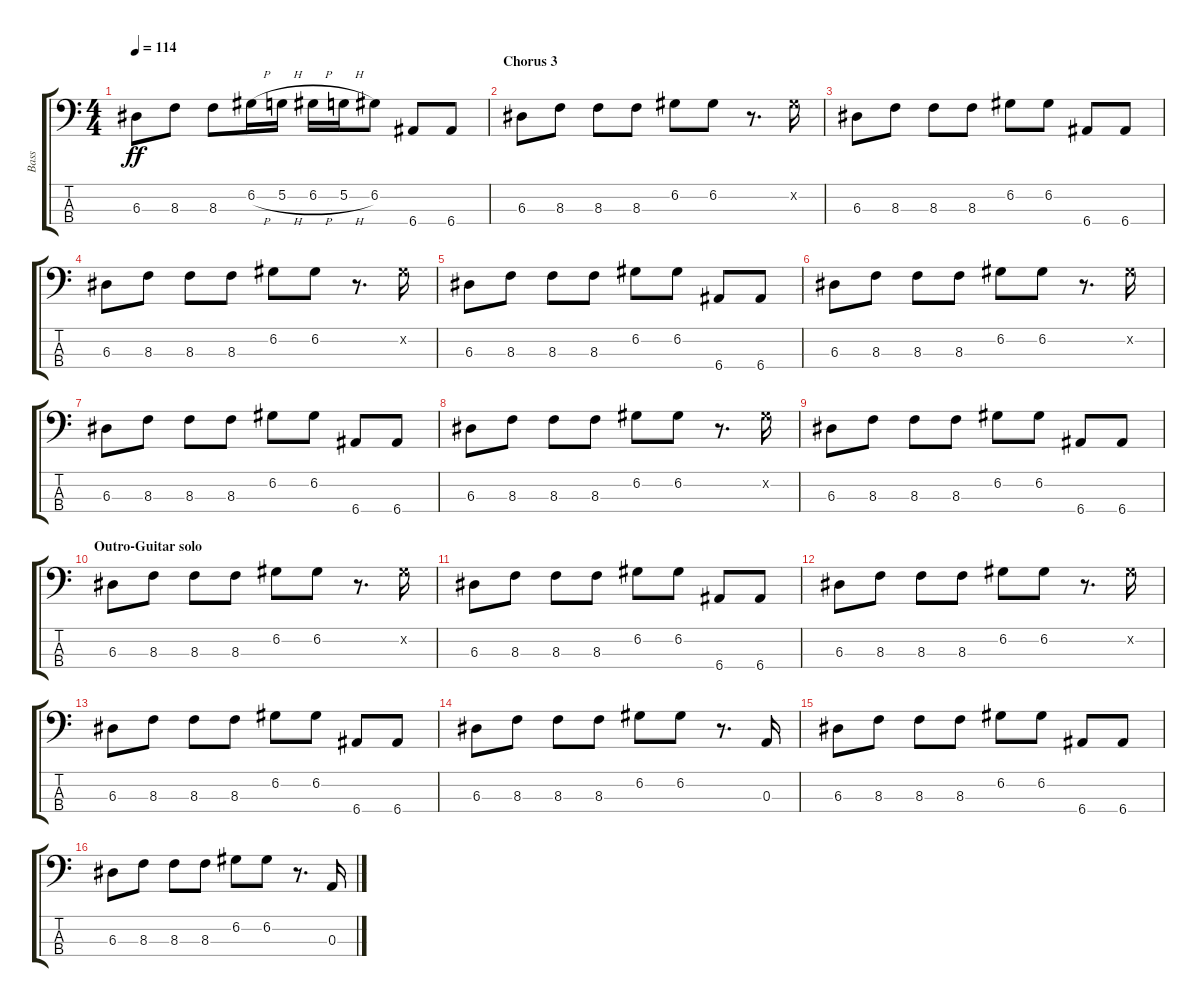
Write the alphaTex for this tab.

\track ("Bass" "Bass") {instrument electricbassfinger}
\staff {score tabs}
\tuning (G2 D2 A1 E1) {hide}
\ts (4 4)
\tempo 114
\clef f4
\ks c
6.3.8{dy ff} 8.3.8 8.3.8 6.2{h}.16 5.2{h}.16 6.2{h}.16 5.2{h}.16 6.2.8 6.4.8 6.4.8 |
\section ("" "Chorus 3")
6.3.8 8.3.8 8.3.8 8.3.8 6.2.8 6.2.8 r.8{d} 6.2{x}.16 |
6.3.8 8.3.8 8.3.8 8.3.8 6.2.8 6.2.8 6.4.8 6.4.8 |
6.3.8 8.3.8 8.3.8 8.3.8 6.2.8 6.2.8 r.8{d} 6.2{x}.16 |
6.3.8 8.3.8 8.3.8 8.3.8 6.2.8 6.2.8 6.4.8 6.4.8 |
6.3.8 8.3.8 8.3.8 8.3.8 6.2.8 6.2.8 r.8{d} 6.2{x}.16 |
6.3.8 8.3.8 8.3.8 8.3.8 6.2.8 6.2.8 6.4.8 6.4.8 |
6.3.8 8.3.8 8.3.8 8.3.8 6.2.8 6.2.8 r.8{d} 6.2{x}.16 |
6.3.8 8.3.8 8.3.8 8.3.8 6.2.8 6.2.8 6.4.8 6.4.8 |
\section ("" "Outro-Guitar solo")
6.3.8 8.3.8 8.3.8 8.3.8 6.2.8 6.2.8 r.8{d} 6.2{x}.16 |
6.3.8 8.3.8 8.3.8 8.3.8 6.2.8 6.2.8 6.4.8 6.4.8 |
6.3.8 8.3.8 8.3.8 8.3.8 6.2.8 6.2.8 r.8{d} 6.2{x}.16 |
6.3.8 8.3.8 8.3.8 8.3.8 6.2.8 6.2.8 6.4.8 6.4.8 |
6.3.8 8.3.8 8.3.8 8.3.8 6.2.8 6.2.8 r.8{d} 0.3.16 |
6.3.8 8.3.8 8.3.8 8.3.8 6.2.8 6.2.8 6.4.8 6.4.8 |
6.3.8 8.3.8 8.3.8 8.3.8 6.2.8 6.2.8 r.8{d} 0.3.16
